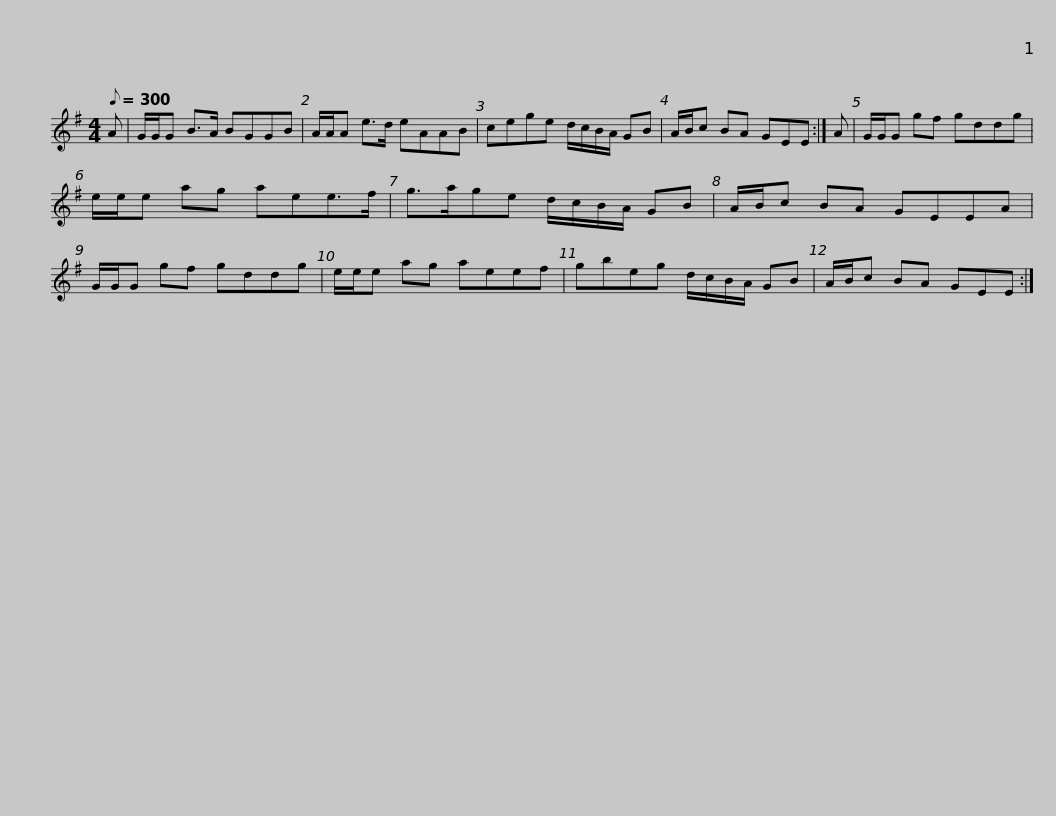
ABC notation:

X:1
L:1/8
Q:1/8=300
M:4/4
I:linebreak $
K:Emin
V:1 treble
V:1
 A | G/G/G B>A BGGB | A/A/A e>d eAAB | cege d/c/B/A/ GB | A/B/c BA GEE :| %5
 A |$ G/G/G gf gddg | e/e/e ag aee>f | g>age d/c/B/A/ GB | A/B/c BA GEEA | %10
 G/G/G gf gddg |$ e/e/e ag aeef | gbeg d/c/B/A/ GB | A/B/c BA GEE :| %14
